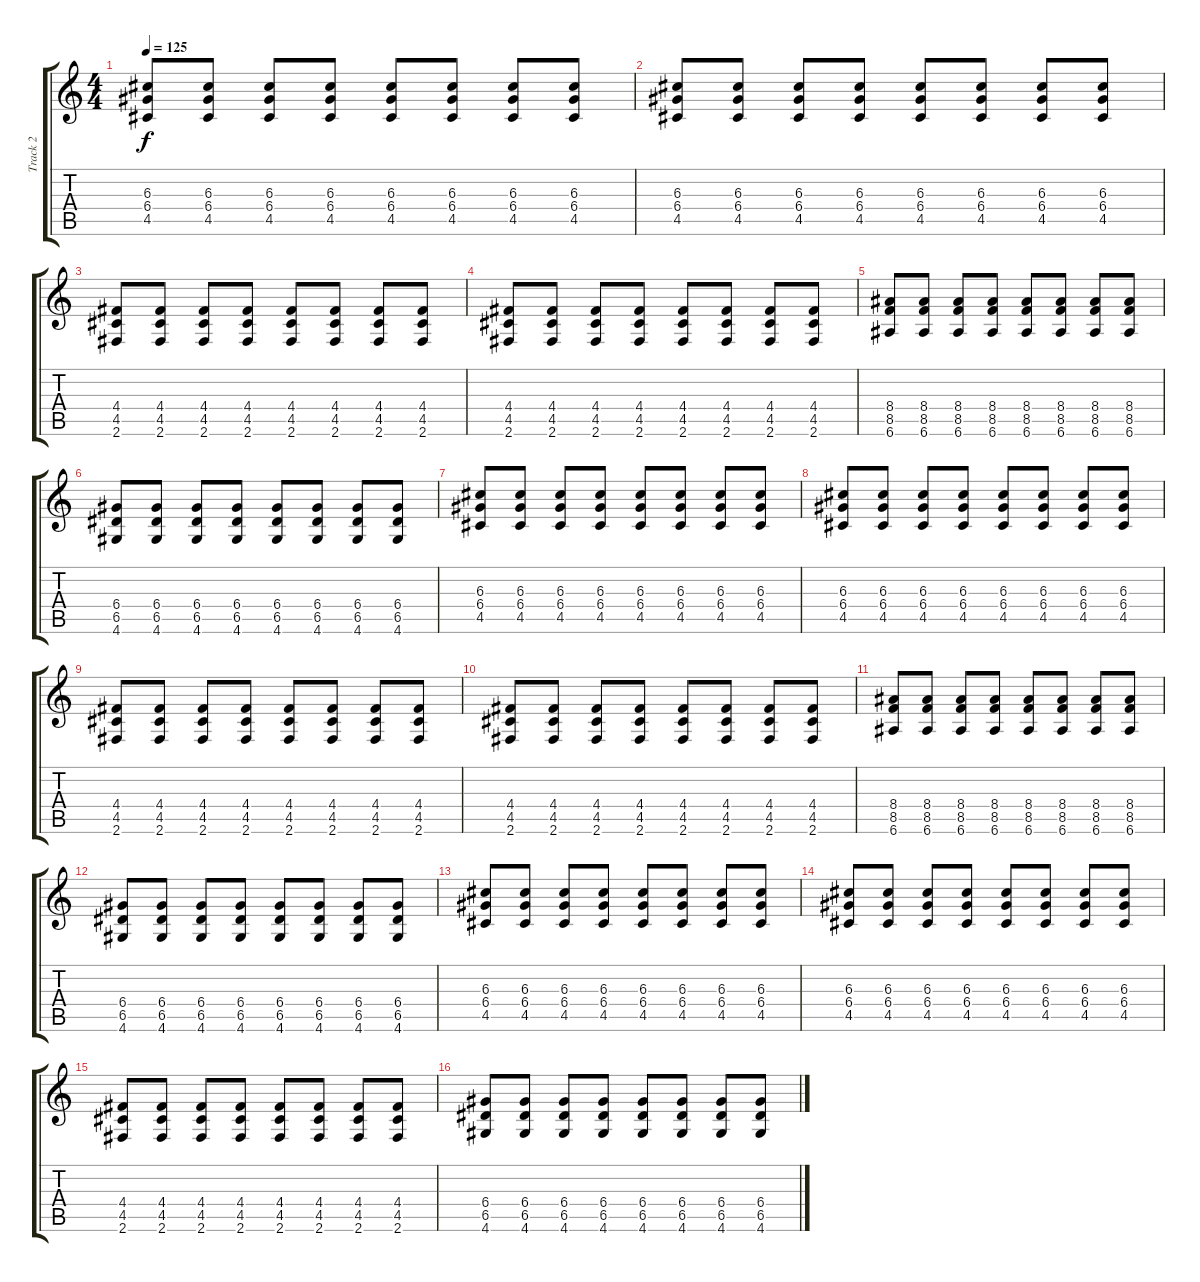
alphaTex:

\track ("Track 2" "Track 2") {instrument overdrivenguitar}
\staff {score tabs}
\tuning (E4 B3 G3 D3 A2 E2) {hide}
\ts (4 4)
\tempo 125
\clef g2
\ks c
(6.3 6.4 4.5).8{dy f} (6.3 6.4 4.5).8 (6.3 6.4 4.5).8 (6.3 6.4 4.5).8 (6.3 6.4 4.5).8 (6.3 6.4 4.5).8 (6.3 6.4 4.5).8 (6.3 6.4 4.5).8 |
(6.3 6.4 4.5).8 (6.3 6.4 4.5).8 (6.3 6.4 4.5).8 (6.3 6.4 4.5).8 (6.3 6.4 4.5).8 (6.3 6.4 4.5).8 (6.3 6.4 4.5).8 (6.3 6.4 4.5).8 |
(4.4 4.5 2.6).8 (4.4 4.5 2.6).8 (4.4 4.5 2.6).8 (4.4 4.5 2.6).8 (4.4 4.5 2.6).8 (4.4 4.5 2.6).8 (4.4 4.5 2.6).8 (4.4 4.5 2.6).8 |
(4.4 4.5 2.6).8 (4.4 4.5 2.6).8 (4.4 4.5 2.6).8 (4.4 4.5 2.6).8 (4.4 4.5 2.6).8 (4.4 4.5 2.6).8 (4.4 4.5 2.6).8 (4.4 4.5 2.6).8 |
(8.4 8.5 6.6).8 (8.4 8.5 6.6).8 (8.4 8.5 6.6).8 (8.4 8.5 6.6).8 (8.4 8.5 6.6).8 (8.4 8.5 6.6).8 (8.4 8.5 6.6).8 (8.4 8.5 6.6).8 |
(6.4 6.5 4.6).8 (6.4 6.5 4.6).8 (6.4 6.5 4.6).8 (6.4 6.5 4.6).8 (6.4 6.5 4.6).8 (6.4 6.5 4.6).8 (6.4 6.5 4.6).8 (6.4 6.5 4.6).8 |
(6.3 6.4 4.5).8 (6.3 6.4 4.5).8 (6.3 6.4 4.5).8 (6.3 6.4 4.5).8 (6.3 6.4 4.5).8 (6.3 6.4 4.5).8 (6.3 6.4 4.5).8 (6.3 6.4 4.5).8 |
(6.3 6.4 4.5).8 (6.3 6.4 4.5).8 (6.3 6.4 4.5).8 (6.3 6.4 4.5).8 (6.3 6.4 4.5).8 (6.3 6.4 4.5).8 (6.3 6.4 4.5).8 (6.3 6.4 4.5).8 |
(4.4 4.5 2.6).8 (4.4 4.5 2.6).8 (4.4 4.5 2.6).8 (4.4 4.5 2.6).8 (4.4 4.5 2.6).8 (4.4 4.5 2.6).8 (4.4 4.5 2.6).8 (4.4 4.5 2.6).8 |
(4.4 4.5 2.6).8 (4.4 4.5 2.6).8 (4.4 4.5 2.6).8 (4.4 4.5 2.6).8 (4.4 4.5 2.6).8 (4.4 4.5 2.6).8 (4.4 4.5 2.6).8 (4.4 4.5 2.6).8 |
(8.4 8.5 6.6).8 (8.4 8.5 6.6).8 (8.4 8.5 6.6).8 (8.4 8.5 6.6).8 (8.4 8.5 6.6).8 (8.4 8.5 6.6).8 (8.4 8.5 6.6).8 (8.4 8.5 6.6).8 |
(6.4 6.5 4.6).8 (6.4 6.5 4.6).8 (6.4 6.5 4.6).8 (6.4 6.5 4.6).8 (6.4 6.5 4.6).8 (6.4 6.5 4.6).8 (6.4 6.5 4.6).8 (6.4 6.5 4.6).8 |
(6.3 6.4 4.5).8 (6.3 6.4 4.5).8 (6.3 6.4 4.5).8 (6.3 6.4 4.5).8 (6.3 6.4 4.5).8 (6.3 6.4 4.5).8 (6.3 6.4 4.5).8 (6.3 6.4 4.5).8 |
(6.3 6.4 4.5).8 (6.3 6.4 4.5).8 (6.3 6.4 4.5).8 (6.3 6.4 4.5).8 (6.3 6.4 4.5).8 (6.3 6.4 4.5).8 (6.3 6.4 4.5).8 (6.3 6.4 4.5).8 |
(4.4 4.5 2.6).8 (4.4 4.5 2.6).8 (4.4 4.5 2.6).8 (4.4 4.5 2.6).8 (4.4 4.5 2.6).8 (4.4 4.5 2.6).8 (4.4 4.5 2.6).8 (4.4 4.5 2.6).8 |
(6.4 6.5 4.6).8 (6.4 6.5 4.6).8 (6.4 6.5 4.6).8 (6.4 6.5 4.6).8 (6.4 6.5 4.6).8 (6.4 6.5 4.6).8 (6.4 6.5 4.6).8 (6.4 6.5 4.6).8
